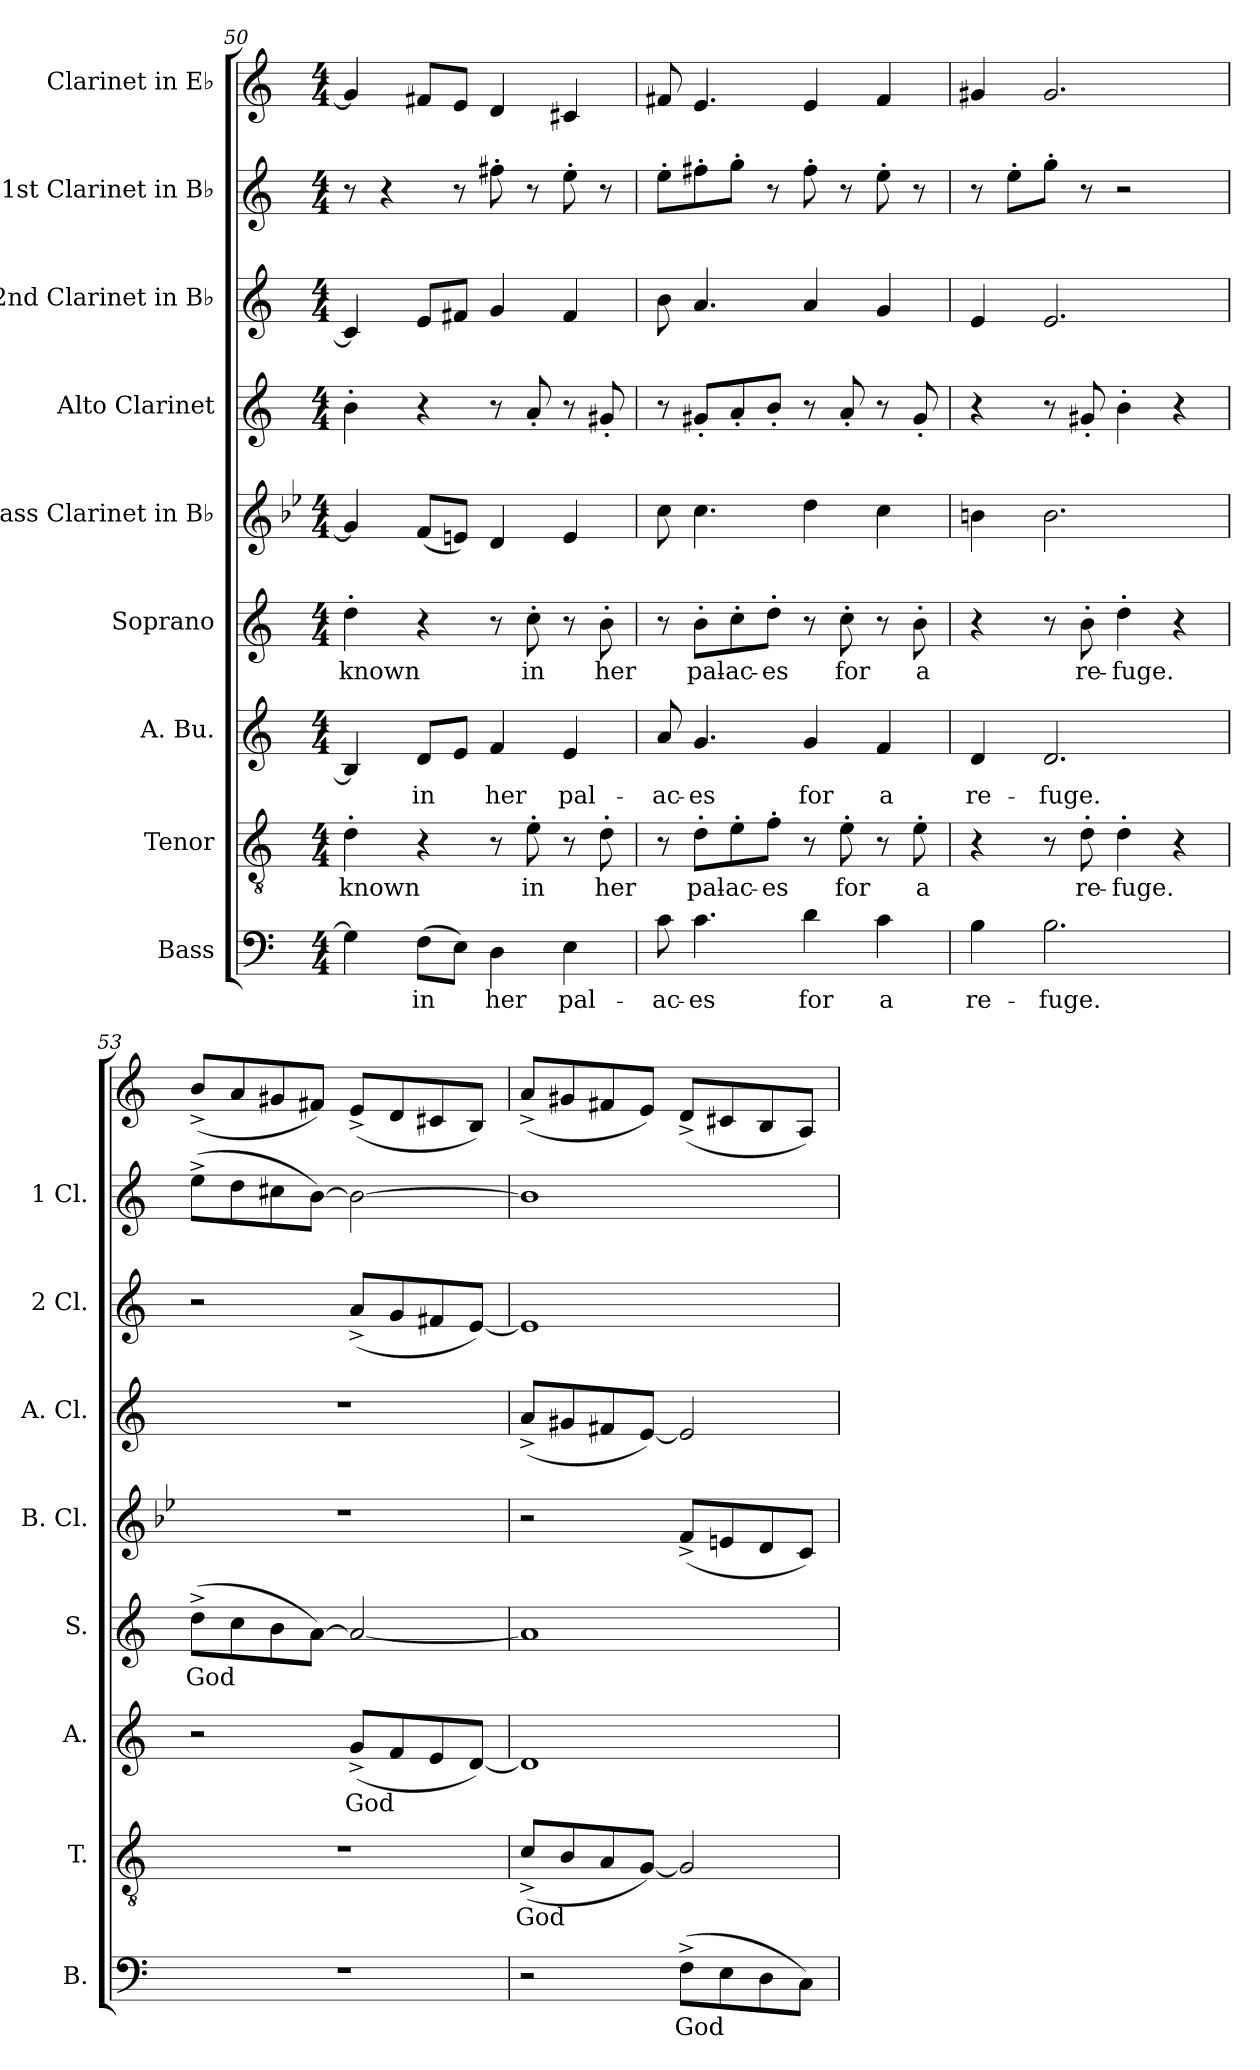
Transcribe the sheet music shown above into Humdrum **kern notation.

**kern	**text	**kern	**text	**kern	**text	**kern	**text	**kern	**kern	**kern	**kern	**kern
*part9	*part9	*part8	*part8	*part7	*part7	*part6	*part6	*part5	*part4	*part3	*part2	*part1
*staff9	*staff9	*staff8	*staff8	*staff7	*staff7	*staff6	*staff6	*staff5	*staff4	*staff3	*staff2	*staff1
*I"Bass	*	*I"Tenor	*	*I"A. Bu.	*	*I"Soprano	*	*I"Bass Clarinet in B♭	*I"Alto Clarinet	*I"2nd Clarinet in B♭	*I"1st Clarinet in B♭	*I"Clarinet in E♭
*I'B.	*	*I'T.	*	*I'A.	*	*I'S.	*	*I'B. Cl.	*I'A. Cl.	*I'2 Cl.	*I'1 Cl.	*
*clefF4	*	*clefGv2	*	*clefG2	*	*clefG2	*	*clefG2	*clefG2	*clefG2	*clefG2	*clefG2
*	*	*	*	*	*	*	*	*ITrd8c14	*ITrd5c9	*ITrd1c2	*ITrd1c2	*ITrd-2c-3
*k[]	*	*k[]	*	*k[]	*	*k[]	*	*k[b-e-]	*k[b-e-a-]	*k[b-e-]	*k[b-e-]	*k[b-e-a-]
*M4/4	*	*M4/4	*	*M4/4	*	*M4/4	*	*M4/4	*M4/4	*M4/4	*M4/4	*M4/4
=50	=50	=50	=50	=50	=50	=50	=50	=50	=50	=50	=50	=50
!	!	!	!LO:LY:b	!	!	!	!LO:LY:b	!	!	!	!	!
4G\]	.	4d'\	known	4B/]	.	4dd'\	known	4G/]	4d'\	4B/]	8r	4b/]
.	.	.	.	.	.	.	.	.	.	.	4r	.
!	!LO:LY:b	!	!	!	!LO:LY:b	!	!	!	!	!	!	!
(8F\L	in	4r	.	8d/L	in	4r	.	(8F/L	4r	8d/L	.	8an/L
8E\J)	.	.	.	8e/J	.	.	.	8En/J)	.	8en/J	8r	8g/J
!	!LO:LY:b	!	!	!	!LO:LY:b	!	!	!	!	!	!	!
4D\	her	8r	.	4f/	her	8r	.	4D/	8r	4f/	8een'\	4f/
!	!	!	!LO:LY:b	!	!	!	!LO:LY:b	!	!	!	!	!
.	.	8e'\	in	.	.	8cc'\	in	.	8c'/	.	8r	.
!	!LO:LY:b	!	!	!	!LO:LY:b	!	!	!	!	!	!	!
4E\	pal-	8r	.	4e/	pal-	8r	.	4E/	8r	4e/	8dd'\	4en/
!	!	!	!LO:LY:b	!	!	!	!LO:LY:b	!	!	!	!	!
.	.	8d'\	her	.	.	8b'\	her	.	8Bn'/	.	8r	.
=51	=51	=51	=51	=51	=51	=51	=51	=51	=51	=51	=51	=51
!	!LO:LY:b	!	!	!	!LO:LY:b	!	!	!	!	!	!	!
8c\	-ac-	8r	.	8a/	-ac-	8r	.	8c\	8r	8a\	8dd'\L	8an/
!	!LO:LY:b	!	!LO:LY:b	!	!LO:LY:b	!	!LO:LY:b	!	!	!	!	!
4.c\	-es	8d'\L	pal-	4.g/	-es	8b'\L	pal-	4.c\	8Bn'/L	4.g/	8een'\	4.g/
!	!	!	!LO:LY:b	!	!	!	!LO:LY:b	!	!	!	!	!
.	.	8e'\	-ac-	.	.	8cc'\	-ac-	.	8c'/	.	8ff'\J	.
!	!	!	!LO:LY:b	!	!	!	!LO:LY:b	!	!	!	!	!
.	.	8f'\J	-es	.	.	8dd'\J	-es	.	8d'/J	.	8r	.
!	!LO:LY:b	!	!	!	!LO:LY:b	!	!	!	!	!	!	!
4d\	for	8r	.	4g/	for	8r	.	4d\	8r	4g/	8ee'\	4g/
!	!	!	!LO:LY:b	!	!	!	!LO:LY:b	!	!	!	!	!
.	.	8e'\	for	.	.	8cc'\	for	.	8c'/	.	8r	.
!	!LO:LY:b	!	!	!	!LO:LY:b	!	!	!	!	!	!	!
4c\	a	8r	.	4f/	a	8r	.	4c\	8r	4f/	8dd'\	4a/
!	!	!	!LO:LY:b	!	!	!	!LO:LY:b	!	!	!	!	!
.	.	8e'\	a	.	.	8b'\	a	.	8B'/	.	8r	.
=52	=52	=52	=52	=52	=52	=52	=52	=52	=52	=52	=52	=52
!	!LO:LY:b	!	!	!	!LO:LY:b	!	!	!	!	!	!	!
4B\	re-	4r	.	4d/	re-	4r	.	4Bn\	4r	4d/	8r	4bn/
.	.	.	.	.	.	.	.	.	.	.	8dd'\L	.
!	!LO:LY:b	!	!	!	!LO:LY:b	!	!	!	!	!	!	!
2.B\	-fuge.	8r	.	2.d/	-fuge.	8r	.	2.B\	8r	2.d/	8ff'\J	2.b/
!	!	!	!LO:LY:b	!	!	!	!LO:LY:b	!	!	!	!	!
.	.	8d'\	re-	.	.	8b'\	re-	.	8Bn'/	.	8r	.
!	!	!	!LO:LY:b	!	!	!	!LO:LY:b	!	!	!	!	!
.	.	4d'\	-fuge.	.	.	4dd'\	-fuge.	.	4d'\	.	2r	.
.	.	4r	.	.	.	4r	.	.	4r	.	.	.
!!LO:PB:g=z
=53	=53	=53	=53	=53	=53	=53	=53	=53	=53	=53	=53	=53
!	!	!	!	!	!	!	!LO:LY:b	!	!	!	!	!
1r	.	1r	.	2r	.	(8dd^\L	God	1r	1r	2r	(8dd^\L	(8dd^/L
.	.	.	.	.	.	8cc\	.	.	.	.	8cc\	8cc/
.	.	.	.	.	.	8b\	.	.	.	.	8bn\	8bn/
.	.	.	.	.	.	[8a\J)	.	.	.	.	[8a\J)	8an/J)
!	!	!	!	!	!LO:LY:b	!	!	!	!	!	!	!
.	.	.	.	(8g^/L	God	2a/_	.	.	.	(8g^/L	2a\_	(8g^/L
.	.	.	.	8f/	.	.	.	.	.	8f/	.	8f/
.	.	.	.	8e/	.	.	.	.	.	8en/	.	8en/
.	.	.	.	[8d/J)	.	.	.	.	.	[8d/J)	.	8d/J)
=54	=54	=54	=54	=54	=54	=54	=54	=54	=54	=54	=54	=54
!	!	!	!LO:LY:b	!	!	!	!	!	!	!	!	!
2r	.	(8c^/L	God	1d]	.	1a]	.	2r	(8c^/L	1d]	1a]	(8cc^/L
.	.	8B/	.	.	.	.	.	.	8Bn/	.	.	8bn/
.	.	8A/	.	.	.	.	.	.	8An/	.	.	8an/
.	.	[8G/J)	.	.	.	.	.	.	[8G/J)	.	.	8g/J)
!	!LO:LY:b	!	!	!	!	!	!	!	!	!	!	!
(8F^\L	God	2G/]	.	.	.	.	.	(8F^/L	2G/]	.	.	(8f^/L
8E\	.	.	.	.	.	.	.	8En/	.	.	.	8en/
8D\	.	.	.	.	.	.	.	8D/	.	.	.	8d/
8C\J)	.	.	.	.	.	.	.	8C/J)	.	.	.	8c/J)
=	=	=	=	=	=	=	=	=	=	=	=	=
*-	*-	*-	*-	*-	*-	*-	*-	*-	*-	*-	*-	*-
